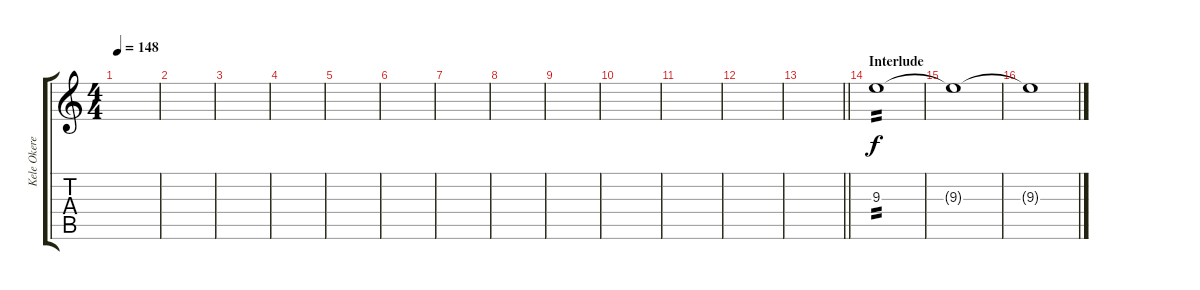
\track ("Kele Okereke" "Kele Okere") {instrument electricguitarjazz}
\staff {score tabs}
\tuning (E4 B3 G3 D3 A2 E2) {hide}
\ts (4 4)
\tempo 148
\clef g2
\ks c
|
|
|
|
|
|
|
|
|
|
|
|
\barLineRight lightlight
|
\section ("" "Interlude")
9.3.1{tp 2 volume 0} |
9.3{t}.1 |
9.3{t}.1{volume 2}
